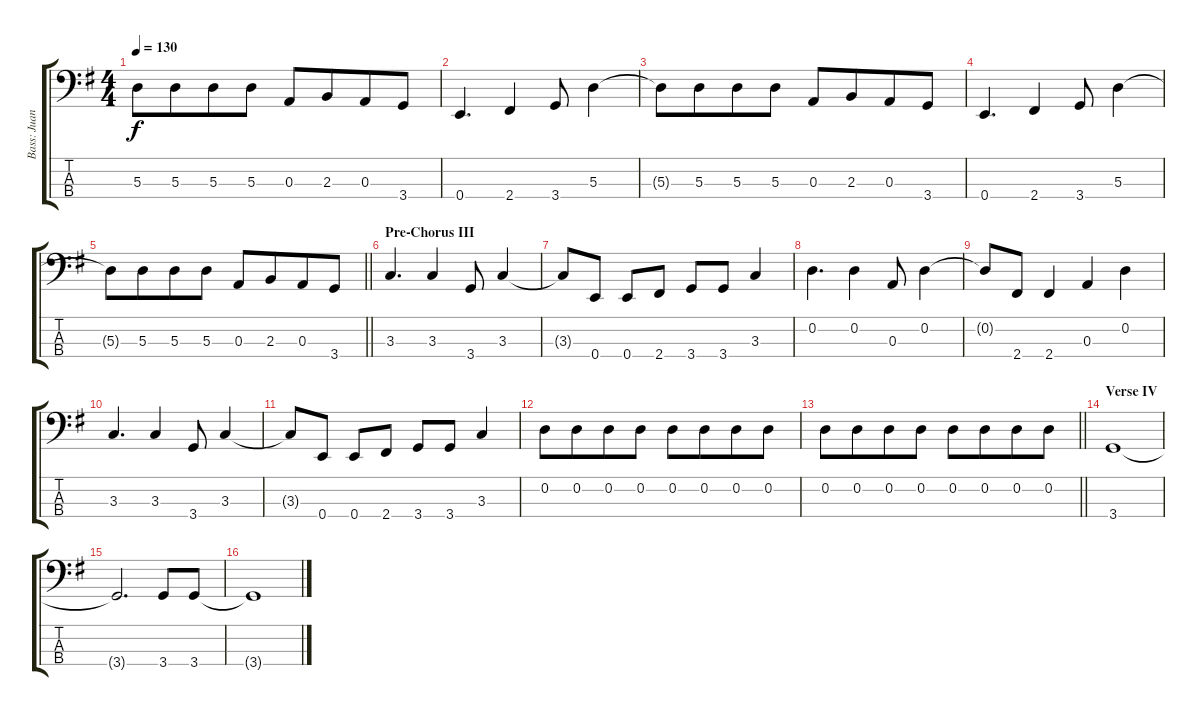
\track ("Bass: Juan" "Bass: Juan") {instrument electricbassfinger}
\staff {score tabs}
\tuning (G2 D2 A1 E1) {hide}
\ts (4 4)
\tempo 130
\clef f4
\ks g
5.3{t}.8{dy f} 5.3.8{beam merge} 5.3.8 5.3.8 0.3.8 2.3.8{beam merge} 0.3.8 3.4.8 |
0.4.4{d} 2.4.4 3.4.8 5.3.4 |
5.3{t}.8 5.3.8{beam merge} 5.3.8 5.3.8 0.3.8 2.3.8{beam merge} 0.3.8 3.4.8 |
0.4.4{d} 2.4.4 3.4.8 5.3.4 |
\barLineRight lightlight
5.3{t}.8 5.3.8{beam merge} 5.3.8 5.3.8 0.3.8 2.3.8{beam merge} 0.3.8 3.4.8 |
\section ("" "Pre-Chorus III")
3.3.4{d} 3.3.4 3.4.8 3.3.4 |
3.3{t}.8 0.4.8 0.4.8 2.4.8 3.4.8 3.4.8 3.3.4 |
0.2.4{d} 0.2.4 0.3.8 0.2.4 |
0.2{t}.8 2.4.8 2.4.4 0.3.4 0.2.4 |
3.3.4{d} 3.3.4 3.4.8 3.3.4 |
3.3{t}.8 0.4.8 0.4.8 2.4.8 3.4.8 3.4.8 3.3.4 |
0.2.8 0.2.8{beam merge} 0.2.8 0.2.8 0.2.8 0.2.8{beam merge} 0.2.8 0.2.8 |
\barLineRight lightlight
0.2.8 0.2.8{beam merge} 0.2.8 0.2.8 0.2.8 0.2.8{beam merge} 0.2.8 0.2.8 |
\section ("" "Verse IV")
3.4.1 |
3.4{t}.2{d} 3.4.8 3.4.8 |
3.4{t}.1
